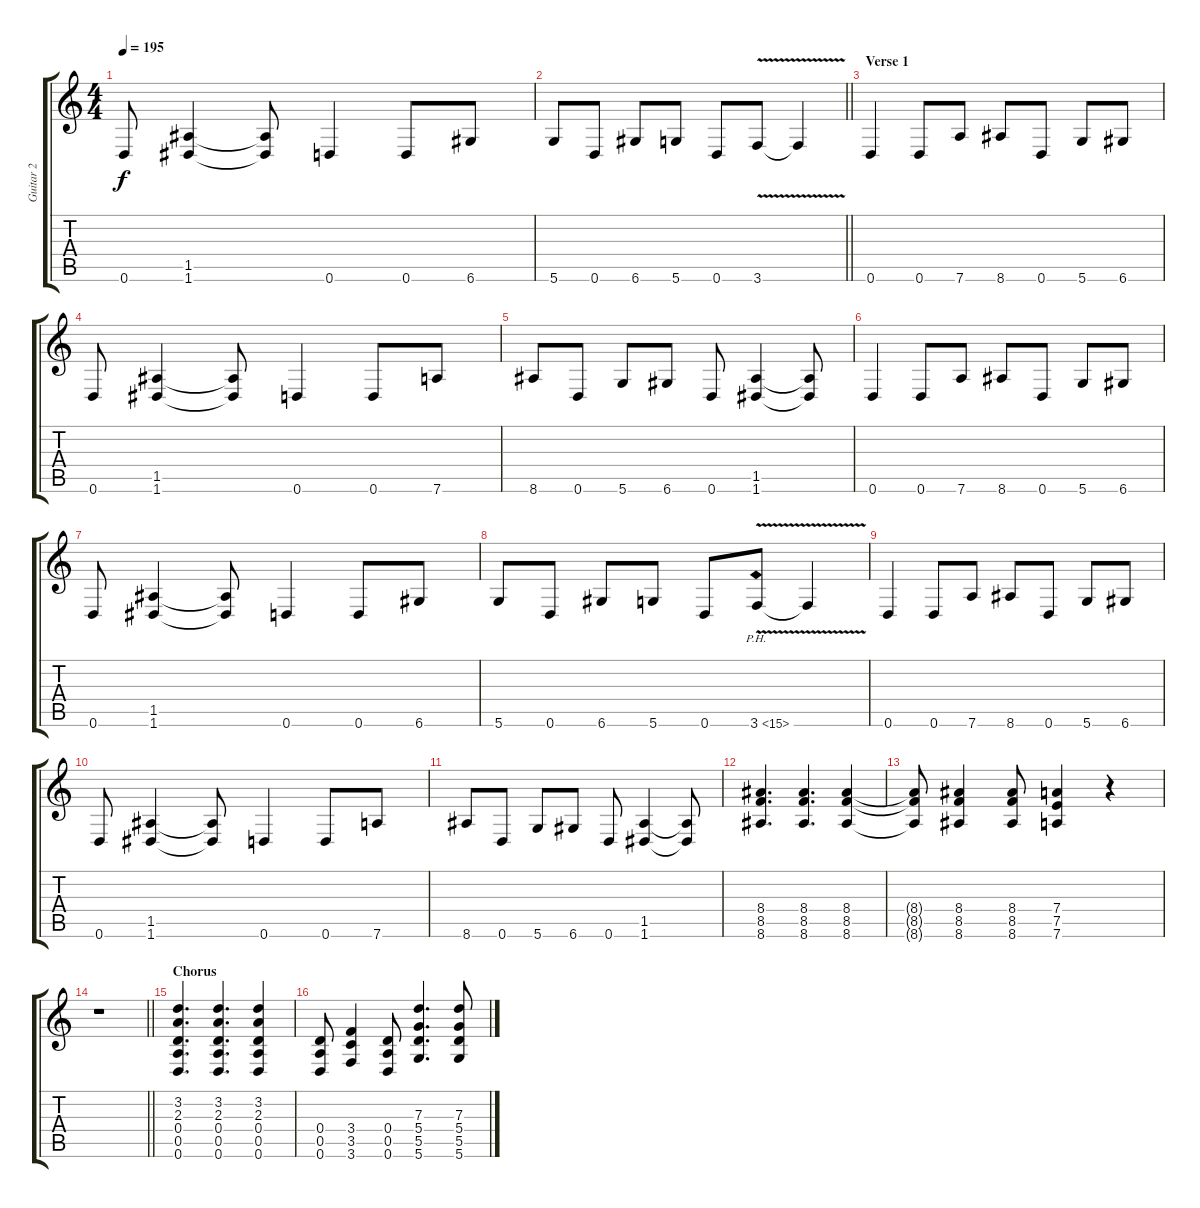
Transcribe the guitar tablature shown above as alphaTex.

\track ("Guitar 2" "Guitar 2") {instrument overdrivenguitar}
\staff {score tabs}
\tuning (E4 B3 G3 D3 A2 D2) {hide}
\ts (4 4)
\tempo 195
\clef g2
\ks c
0.6.8{dy f} (1.5 1.6).4 (1.5{t} 1.6{t}).8 0.6.4 0.6.8 6.6.8 |
\barLineRight lightlight
5.6.8 0.6.8 6.6.8 5.6.8 0.6.8 3.6{v}.8 3.6{t}.4 |
\section ("" "Verse 1")
0.6.4{volume 7 instrument distortionguitar} 0.6.8 7.6.8 8.6.8 0.6.8 5.6.8 6.6.8 |
0.6.8 (1.5 1.6).4 (1.5{t} 1.6{t}).8 0.6.4 0.6.8 7.6.8 |
8.6.8 0.6.8 5.6.8 6.6.8 0.6.8 (1.5 1.6).4 (1.5{t} 1.6{t}).8 |
0.6.4 0.6.8 7.6.8 8.6.8 0.6.8 5.6.8 6.6.8 |
0.6.8 (1.5 1.6).4 (1.5{t} 1.6{t}).8 0.6.4 0.6.8 6.6.8 |
5.6.8 0.6.8 6.6.8 5.6.8 0.6.8 3.6{ph 12 v}.8 3.6{t}.4 |
0.6.4{volume 7 instrument distortionguitar} 0.6.8 7.6.8 8.6.8 0.6.8 5.6.8 6.6.8 |
0.6.8 (1.5 1.6).4 (1.5{t} 1.6{t}).8 0.6.4 0.6.8 7.6.8 |
8.6.8 0.6.8 5.6.8 6.6.8 0.6.8 (1.5 1.6).4 (1.5{t} 1.6{t}).8 |
(8.4 8.5 8.6).4{d volume 14} (8.4 8.5 8.6).4{d} (8.4 8.5 8.6).4 |
(8.4{t} 8.5{t} 8.6{t}).8 (8.4 8.5 8.6).4 (8.4 8.5 8.6).8 (7.4 7.5 7.6).4 r.4 |
\barLineRight lightlight
r.1 |
\section ("" "Chorus")
(3.2 2.3 0.4 0.5 0.6).4{d} (3.2 2.3 0.4 0.5 0.6).4{d} (3.2 2.3 0.4 0.5 0.6).4 |
(0.4 0.5 0.6).8 (3.4 3.5 3.6).4 (0.4 0.5 0.6).8 (7.3 5.4 5.5 5.6).4{d} (7.3 5.4 5.5 5.6).8
